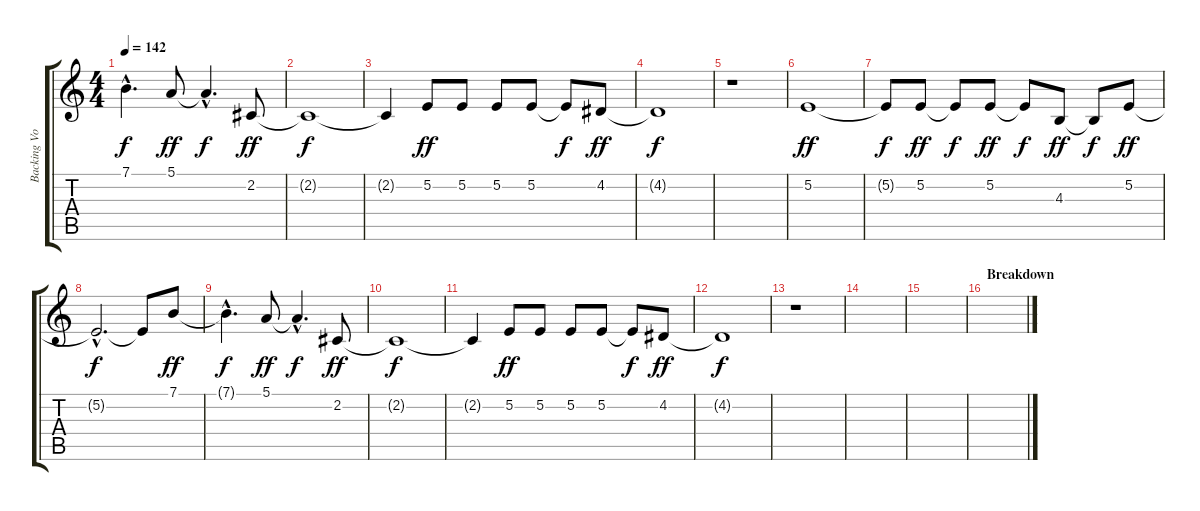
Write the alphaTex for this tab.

\track ("Backing Vocals" "Backing Vo") {instrument tenorsax}
\staff {score tabs}
\tuning (E4 B3 G3 D3 A2 E2) {hide}
\ts (4 4)
\tempo 142
\clef g2
\ks c
7.1{hac t}.4{d dy f} 5.1.8{dy ff} 5.1{hac t}.4{d dy f} 2.2.8{dy ff} |
2.2{t}.1{dy f} |
2.2{t}.4 5.2.8{dy ff} 5.2.8 5.2.8 5.2.8 5.2{t}.8{dy f} 4.2.8{dy ff} |
4.2{t}.1{dy f} |
r.1 |
5.2.1{dy ff} |
5.2{t}.8{dy f} 5.2.8{dy ff} 5.2{t}.8{dy f} 5.2.8{dy ff} 5.2{t}.8{dy f} 4.3.8{dy ff} 4.3{t}.8{dy f} 5.2.8{dy ff} |
5.2{hac t}.2{d dy f} 5.2{t}.8 7.1.8{dy ff} |
7.1{hac t}.4{d dy f} 5.1.8{dy ff} 5.1{hac t}.4{d dy f} 2.2.8{dy ff} |
2.2{t}.1{dy f} |
2.2{t}.4 5.2.8{dy ff} 5.2.8 5.2.8 5.2.8 5.2{t}.8{dy f} 4.2.8{dy ff} |
4.2{t}.1{dy f} |
r.1 |
|
|
\section ("" "Breakdown")
